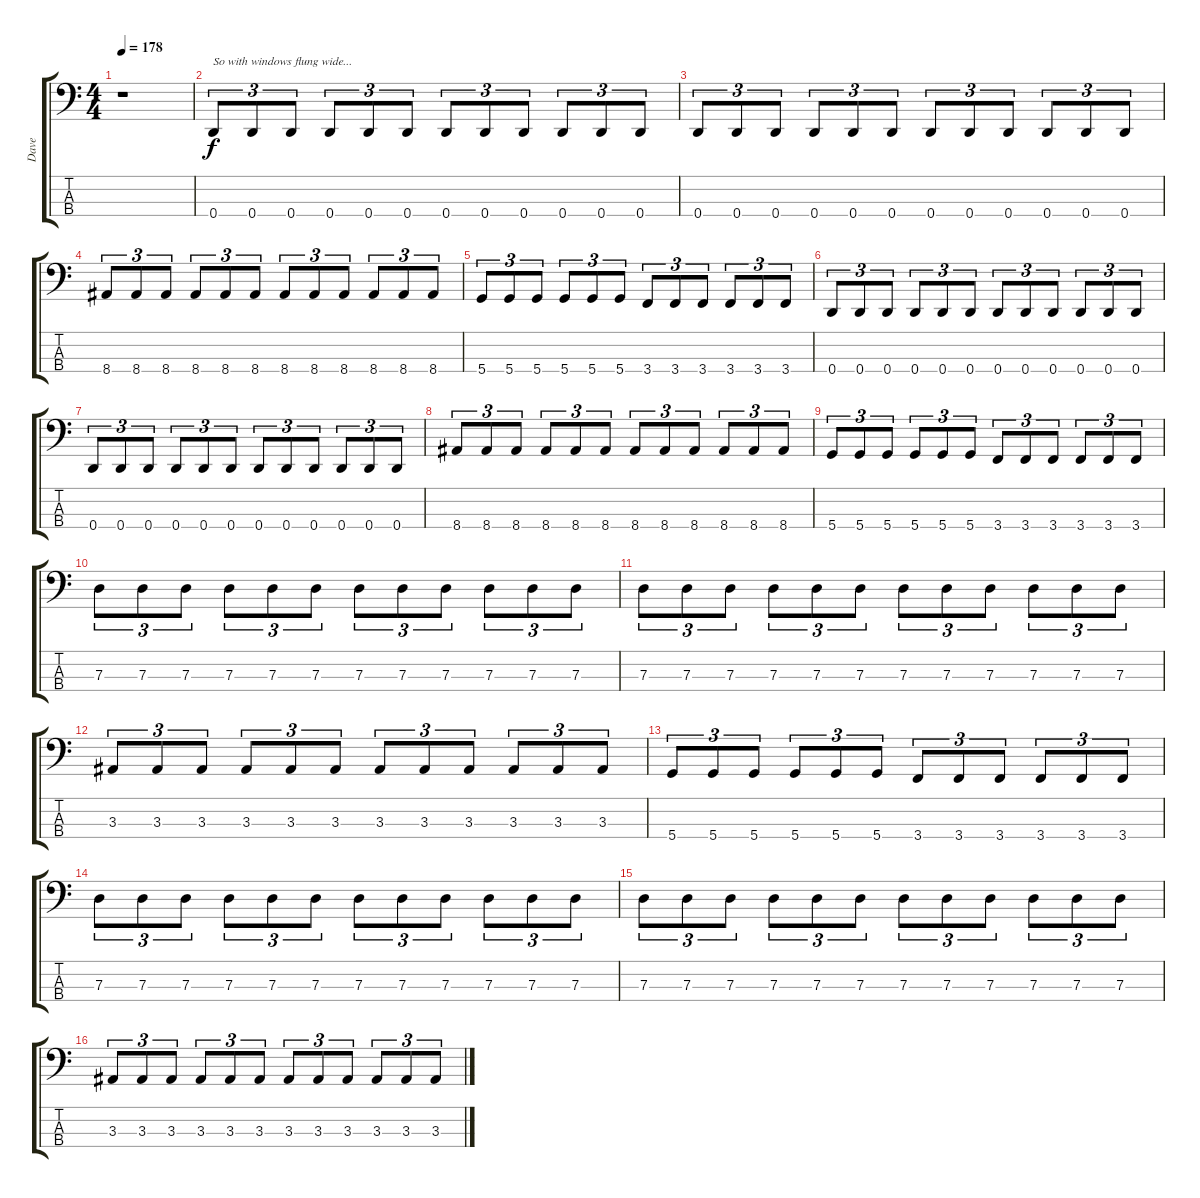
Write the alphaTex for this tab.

\track ("Dave" "Dave") {instrument electricbasspick}
\staff {score tabs}
\tuning (F2 C2 G1 D1) {hide}
\ts (4 4)
\tempo 178
\clef f4
\ks c
r.1{dy f} |
0.4.8{tu (3 2) txt "So with windows flung wide..."} 0.4.8{tu (3 2)} 0.4.8{tu (3 2)} 0.4.8{tu (3 2)} 0.4.8{tu (3 2)} 0.4.8{tu (3 2)} 0.4.8{tu (3 2)} 0.4.8{tu (3 2)} 0.4.8{tu (3 2)} 0.4.8{tu (3 2)} 0.4.8{tu (3 2)} 0.4.8{tu (3 2)} |
0.4.8{tu (3 2)} 0.4.8{tu (3 2)} 0.4.8{tu (3 2)} 0.4.8{tu (3 2)} 0.4.8{tu (3 2)} 0.4.8{tu (3 2)} 0.4.8{tu (3 2)} 0.4.8{tu (3 2)} 0.4.8{tu (3 2)} 0.4.8{tu (3 2)} 0.4.8{tu (3 2)} 0.4.8{tu (3 2)} |
8.4.8{tu (3 2)} 8.4.8{tu (3 2)} 8.4.8{tu (3 2)} 8.4.8{tu (3 2)} 8.4.8{tu (3 2)} 8.4.8{tu (3 2)} 8.4.8{tu (3 2)} 8.4.8{tu (3 2)} 8.4.8{tu (3 2)} 8.4.8{tu (3 2)} 8.4.8{tu (3 2)} 8.4.8{tu (3 2)} |
5.4.8{tu (3 2)} 5.4.8{tu (3 2)} 5.4.8{tu (3 2)} 5.4.8{tu (3 2)} 5.4.8{tu (3 2)} 5.4.8{tu (3 2)} 3.4.8{tu (3 2)} 3.4.8{tu (3 2)} 3.4.8{tu (3 2)} 3.4.8{tu (3 2)} 3.4.8{tu (3 2)} 3.4.8{tu (3 2)} |
0.4.8{tu (3 2)} 0.4.8{tu (3 2)} 0.4.8{tu (3 2)} 0.4.8{tu (3 2)} 0.4.8{tu (3 2)} 0.4.8{tu (3 2)} 0.4.8{tu (3 2)} 0.4.8{tu (3 2)} 0.4.8{tu (3 2)} 0.4.8{tu (3 2)} 0.4.8{tu (3 2)} 0.4.8{tu (3 2)} |
0.4.8{tu (3 2)} 0.4.8{tu (3 2)} 0.4.8{tu (3 2)} 0.4.8{tu (3 2)} 0.4.8{tu (3 2)} 0.4.8{tu (3 2)} 0.4.8{tu (3 2)} 0.4.8{tu (3 2)} 0.4.8{tu (3 2)} 0.4.8{tu (3 2)} 0.4.8{tu (3 2)} 0.4.8{tu (3 2)} |
8.4.8{tu (3 2)} 8.4.8{tu (3 2)} 8.4.8{tu (3 2)} 8.4.8{tu (3 2)} 8.4.8{tu (3 2)} 8.4.8{tu (3 2)} 8.4.8{tu (3 2)} 8.4.8{tu (3 2)} 8.4.8{tu (3 2)} 8.4.8{tu (3 2)} 8.4.8{tu (3 2)} 8.4.8{tu (3 2)} |
5.4.8{tu (3 2)} 5.4.8{tu (3 2)} 5.4.8{tu (3 2)} 5.4.8{tu (3 2)} 5.4.8{tu (3 2)} 5.4.8{tu (3 2)} 3.4.8{tu (3 2)} 3.4.8{tu (3 2)} 3.4.8{tu (3 2)} 3.4.8{tu (3 2)} 3.4.8{tu (3 2)} 3.4.8{tu (3 2)} |
7.3.8{tu (3 2)} 7.3.8{tu (3 2)} 7.3.8{tu (3 2)} 7.3.8{tu (3 2)} 7.3.8{tu (3 2)} 7.3.8{tu (3 2)} 7.3.8{tu (3 2)} 7.3.8{tu (3 2)} 7.3.8{tu (3 2)} 7.3.8{tu (3 2)} 7.3.8{tu (3 2)} 7.3.8{tu (3 2)} |
7.3.8{tu (3 2)} 7.3.8{tu (3 2)} 7.3.8{tu (3 2)} 7.3.8{tu (3 2)} 7.3.8{tu (3 2)} 7.3.8{tu (3 2)} 7.3.8{tu (3 2)} 7.3.8{tu (3 2)} 7.3.8{tu (3 2)} 7.3.8{tu (3 2)} 7.3.8{tu (3 2)} 7.3.8{tu (3 2)} |
3.3.8{tu (3 2)} 3.3.8{tu (3 2)} 3.3.8{tu (3 2)} 3.3.8{tu (3 2)} 3.3.8{tu (3 2)} 3.3.8{tu (3 2)} 3.3.8{tu (3 2)} 3.3.8{tu (3 2)} 3.3.8{tu (3 2)} 3.3.8{tu (3 2)} 3.3.8{tu (3 2)} 3.3.8{tu (3 2)} |
5.4.8{tu (3 2)} 5.4.8{tu (3 2)} 5.4.8{tu (3 2)} 5.4.8{tu (3 2)} 5.4.8{tu (3 2)} 5.4.8{tu (3 2)} 3.4.8{tu (3 2)} 3.4.8{tu (3 2)} 3.4.8{tu (3 2)} 3.4.8{tu (3 2)} 3.4.8{tu (3 2)} 3.4.8{tu (3 2)} |
7.3.8{tu (3 2)} 7.3.8{tu (3 2)} 7.3.8{tu (3 2)} 7.3.8{tu (3 2)} 7.3.8{tu (3 2)} 7.3.8{tu (3 2)} 7.3.8{tu (3 2)} 7.3.8{tu (3 2)} 7.3.8{tu (3 2)} 7.3.8{tu (3 2)} 7.3.8{tu (3 2)} 7.3.8{tu (3 2)} |
7.3.8{tu (3 2)} 7.3.8{tu (3 2)} 7.3.8{tu (3 2)} 7.3.8{tu (3 2)} 7.3.8{tu (3 2)} 7.3.8{tu (3 2)} 7.3.8{tu (3 2)} 7.3.8{tu (3 2)} 7.3.8{tu (3 2)} 7.3.8{tu (3 2)} 7.3.8{tu (3 2)} 7.3.8{tu (3 2)} |
3.3.8{tu (3 2)} 3.3.8{tu (3 2)} 3.3.8{tu (3 2)} 3.3.8{tu (3 2)} 3.3.8{tu (3 2)} 3.3.8{tu (3 2)} 3.3.8{tu (3 2)} 3.3.8{tu (3 2)} 3.3.8{tu (3 2)} 3.3.8{tu (3 2)} 3.3.8{tu (3 2)} 3.3.8{tu (3 2)}
